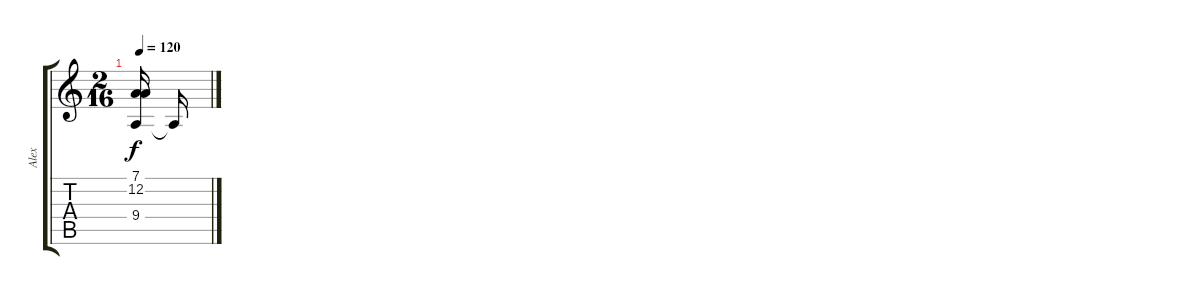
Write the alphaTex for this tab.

\track ("Alex" "Alex") {instrument acousticgrandpiano}
\staff {score tabs}
\tuning (D4 A3 F3 C3 G2 D2) {hide}
\ts (2 16)
\tempo 120
\clef g2
\ks c
(7.1 12.2 9.4).16{dy f volume 10 instrument orchestrahit} 9.4{t}.16
